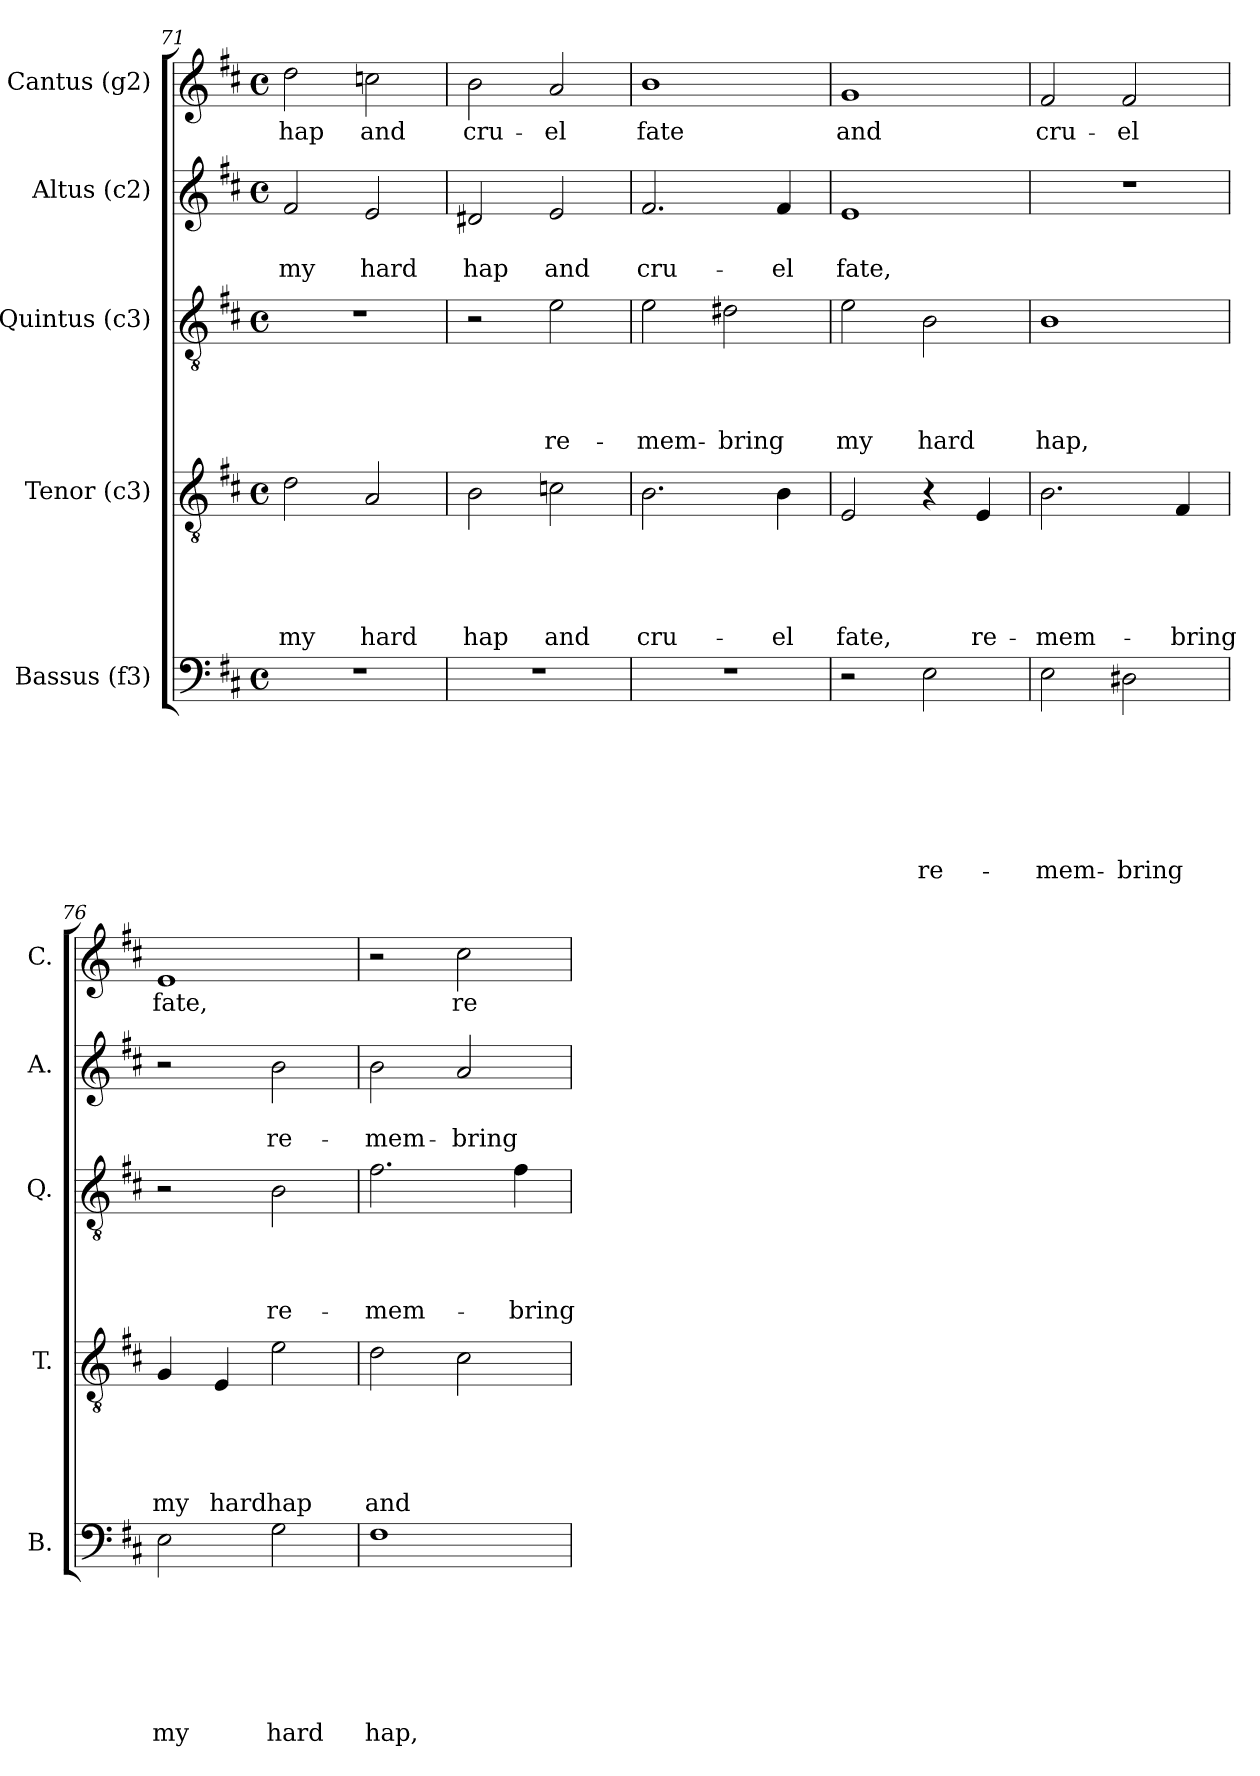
**kern	**text	**text	**text	**text	**text	**text	**text	**kern	**text	**text	**text	**text	**text	**kern	**text	**text	**text	**text	**kern	**text	**text	**kern	**text
*part5	*part5	*part5	*part5	*part5	*part5	*part5	*part5	*part4	*part4	*part4	*part4	*part4	*part4	*part3	*part3	*part3	*part3	*part3	*part2	*part2	*part2	*part1	*part1
*staff5	*staff5	*staff5	*staff5	*staff5	*staff5	*staff5	*staff5	*staff4	*staff4	*staff4	*staff4	*staff4	*staff4	*staff3	*staff3	*staff3	*staff3	*staff3	*staff2	*staff2	*staff2	*staff1	*staff1
*I"Bassus (f3)	*	*	*	*	*	*	*	*I"Tenor (c3)	*	*	*	*	*	*I"Quintus (c3)	*	*	*	*	*I"Altus (c2)	*	*	*I"Cantus (g2)	*
*I'B.	*	*	*	*	*	*	*	*I'T.	*	*	*	*	*	*I'Q.	*	*	*	*	*I'A.	*	*	*I'C.	*
*clefF4	*	*	*	*	*	*	*	*clefGv2	*	*	*	*	*	*clefGv2	*	*	*	*	*clefG2	*	*	*clefG2	*
*k[f#c#]	*	*	*	*	*	*	*	*k[f#c#]	*	*	*	*	*	*k[f#c#]	*	*	*	*	*k[f#c#]	*	*	*k[f#c#]	*
*D:	*	*	*	*	*	*	*	*D:	*	*	*	*	*	*D:	*	*	*	*	*D:	*	*	*D:	*
*M4/4	*	*	*	*	*	*	*	*M4/4	*	*	*	*	*	*M4/4	*	*	*	*	*M4/4	*	*	*M4/4	*
*met(c)	*	*	*	*	*	*	*	*met(c)	*	*	*	*	*	*met(c)	*	*	*	*	*met(c)	*	*	*met(c)	*
=71	=71	=71	=71	=71	=71	=71	=71	=71	=71	=71	=71	=71	=71	=71	=71	=71	=71	=71	=71	=71	=71	=71	=71
!	!	!	!	!	!	!	!	!	!	!	!	!	!LO:LY:b	!	!	!	!	!	!	!	!LO:LY:b	!	!LO:LY:b
1r	.	.	.	.	.	.	.	2d\	.	.	.	.	my	1r	.	.	.	.	2f#/	.	my	2dd\	hap
!	!	!	!	!	!	!	!	!	!	!	!	!	!LO:LY:b	!	!	!	!	!	!	!	!LO:LY:b	!	!LO:LY:b
.	.	.	.	.	.	.	.	2A/	.	.	.	.	hard	.	.	.	.	.	2e/	.	hard	2ccn\	and
=72	=72	=72	=72	=72	=72	=72	=72	=72	=72	=72	=72	=72	=72	=72	=72	=72	=72	=72	=72	=72	=72	=72	=72
!	!	!	!	!	!	!	!	!	!	!	!	!	!LO:LY:b	!	!	!	!	!	!	!	!LO:LY:b	!	!LO:LY:b
1r	.	.	.	.	.	.	.	2B\	.	.	.	.	hap	2r	.	.	.	.	2d#X/	.	hap	2b\	cru-
!	!	!	!	!	!	!	!	!	!	!	!	!	!LO:LY:b	!	!	!	!	!LO:LY:b	!	!	!LO:LY:b	!	!LO:LY:b
.	.	.	.	.	.	.	.	2cn\	.	.	.	.	and	2e\	.	.	.	re-	2e/	.	and	2a/	-el
=73	=73	=73	=73	=73	=73	=73	=73	=73	=73	=73	=73	=73	=73	=73	=73	=73	=73	=73	=73	=73	=73	=73	=73
!	!	!	!	!	!	!	!	!	!	!	!	!	!LO:LY:b	!	!	!	!	!LO:LY:b	!	!	!LO:LY:b	!	!LO:LY:b
1r	.	.	.	.	.	.	.	2.B\	.	.	.	.	cru-	2e\	.	.	.	-mem-	2.f#/	.	cru-	1b	fate
!	!	!	!	!	!	!	!	!	!	!	!	!	!	!	!	!	!	!LO:LY:b:rj	!	!	!	!	!
.	.	.	.	.	.	.	.	.	.	.	.	.	.	2d#X\	.	.	.	-bring	.	.	.	.	.
!	!	!	!	!	!	!	!	!	!	!	!	!	!LO:LY:b	!	!	!	!	!	!	!	!LO:LY:b	!	!
.	.	.	.	.	.	.	.	4B\	.	.	.	.	-el	.	.	.	.	.	4f#/	.	-el	.	.
!!LO:LB:g=z
=74	=74	=74	=74	=74	=74	=74	=74	=74	=74	=74	=74	=74	=74	=74	=74	=74	=74	=74	=74	=74	=74	=74	=74
!	!	!	!	!	!	!	!	!	!	!	!	!	!LO:LY:b	!	!	!	!	!LO:LY:b	!	!	!LO:LY:b	!	!LO:LY:b
2r	.	.	.	.	.	.	.	2E/	.	.	.	.	fate,	2e\	.	.	.	my	1e	.	fate,	1g	and
!	!	!	!	!	!	!	!LO:LY:b	!	!	!	!	!	!	!	!	!	!	!LO:LY:b	!	!	!	!	!
2E\	.	.	.	.	.	.	re-	4r	.	.	.	.	.	2B\	.	.	.	hard	.	.	.	.	.
!	!	!	!	!	!	!	!	!	!	!	!	!	!LO:LY:b	!	!	!	!	!	!	!	!	!	!
.	.	.	.	.	.	.	.	4E/	.	.	.	.	re-	.	.	.	.	.	.	.	.	.	.
=75	=75	=75	=75	=75	=75	=75	=75	=75	=75	=75	=75	=75	=75	=75	=75	=75	=75	=75	=75	=75	=75	=75	=75
!	!	!	!	!	!	!	!LO:LY:b	!	!	!	!	!	!LO:LY:b	!	!	!	!	!LO:LY:b	!	!	!	!	!LO:LY:b
2E\	.	.	.	.	.	.	-mem-	2.B\	.	.	.	.	-mem-	1B	.	.	.	hap,	1r	.	.	2f#/	cru-
!	!	!	!	!	!	!	!LO:LY:b:rj	!	!	!	!	!	!	!	!	!	!	!	!	!	!	!	!LO:LY:b
2D#X\	.	.	.	.	.	.	-bring	.	.	.	.	.	.	.	.	.	.	.	.	.	.	2f#/	-el
!	!	!	!	!	!	!	!	!	!	!	!	!	!LO:LY:b	!	!	!	!	!	!	!	!	!	!
.	.	.	.	.	.	.	.	4F#/	.	.	.	.	-bring	.	.	.	.	.	.	.	.	.	.
=76	=76	=76	=76	=76	=76	=76	=76	=76	=76	=76	=76	=76	=76	=76	=76	=76	=76	=76	=76	=76	=76	=76	=76
!	!	!	!	!	!	!	!LO:LY:b	!	!	!	!	!	!LO:LY:b	!	!	!	!	!	!	!	!	!	!LO:LY:b
2E\	.	.	.	.	.	.	my	4G/	.	.	.	.	my	2r	.	.	.	.	2r	.	.	1e	fate,
!	!	!	!	!	!	!	!	!	!	!	!	!	!LO:LY:b	!	!	!	!	!	!	!	!	!	!
.	.	.	.	.	.	.	.	4E/	.	.	.	.	hard	.	.	.	.	.	.	.	.	.	.
!	!	!	!	!	!	!	!LO:LY:b	!	!	!	!	!	!LO:LY:b	!	!	!	!	!LO:LY:b	!	!	!LO:LY:b	!	!
2G\	.	.	.	.	.	.	hard	2e\	.	.	.	.	hap	2B\	.	.	.	re-	2b\	.	re-	.	.
=77	=77	=77	=77	=77	=77	=77	=77	=77	=77	=77	=77	=77	=77	=77	=77	=77	=77	=77	=77	=77	=77	=77	=77
!	!	!	!	!	!	!	!LO:LY:b	!	!	!	!	!	!LO:LY:b	!	!	!	!	!LO:LY:b	!	!	!LO:LY:b	!	!
1F#	.	.	.	.	.	.	hap,	2d\	.	.	.	.	and	2.f#\	.	.	.	-mem-	2b\	.	-mem-	2r	.
!	!	!	!	!	!	!	!	!	!	!	!	!	!	!	!	!	!	!	!	!	!LO:LY:b:rj	!	!LO:LY:b
.	.	.	.	.	.	.	.	2c#\	.	.	.	.	.	.	.	.	.	.	2a/	.	-bring	2cc#\	re-
!	!	!	!	!	!	!	!	!	!	!	!	!	!	!	!	!	!	!LO:LY:b	!	!	!	!	!
.	.	.	.	.	.	.	.	.	.	.	.	.	.	4f#\	.	.	.	-bring	.	.	.	.	.
=	=	=	=	=	=	=	=	=	=	=	=	=	=	=	=	=	=	=	=	=	=	=	=
*-	*-	*-	*-	*-	*-	*-	*-	*-	*-	*-	*-	*-	*-	*-	*-	*-	*-	*-	*-	*-	*-	*-	*-
